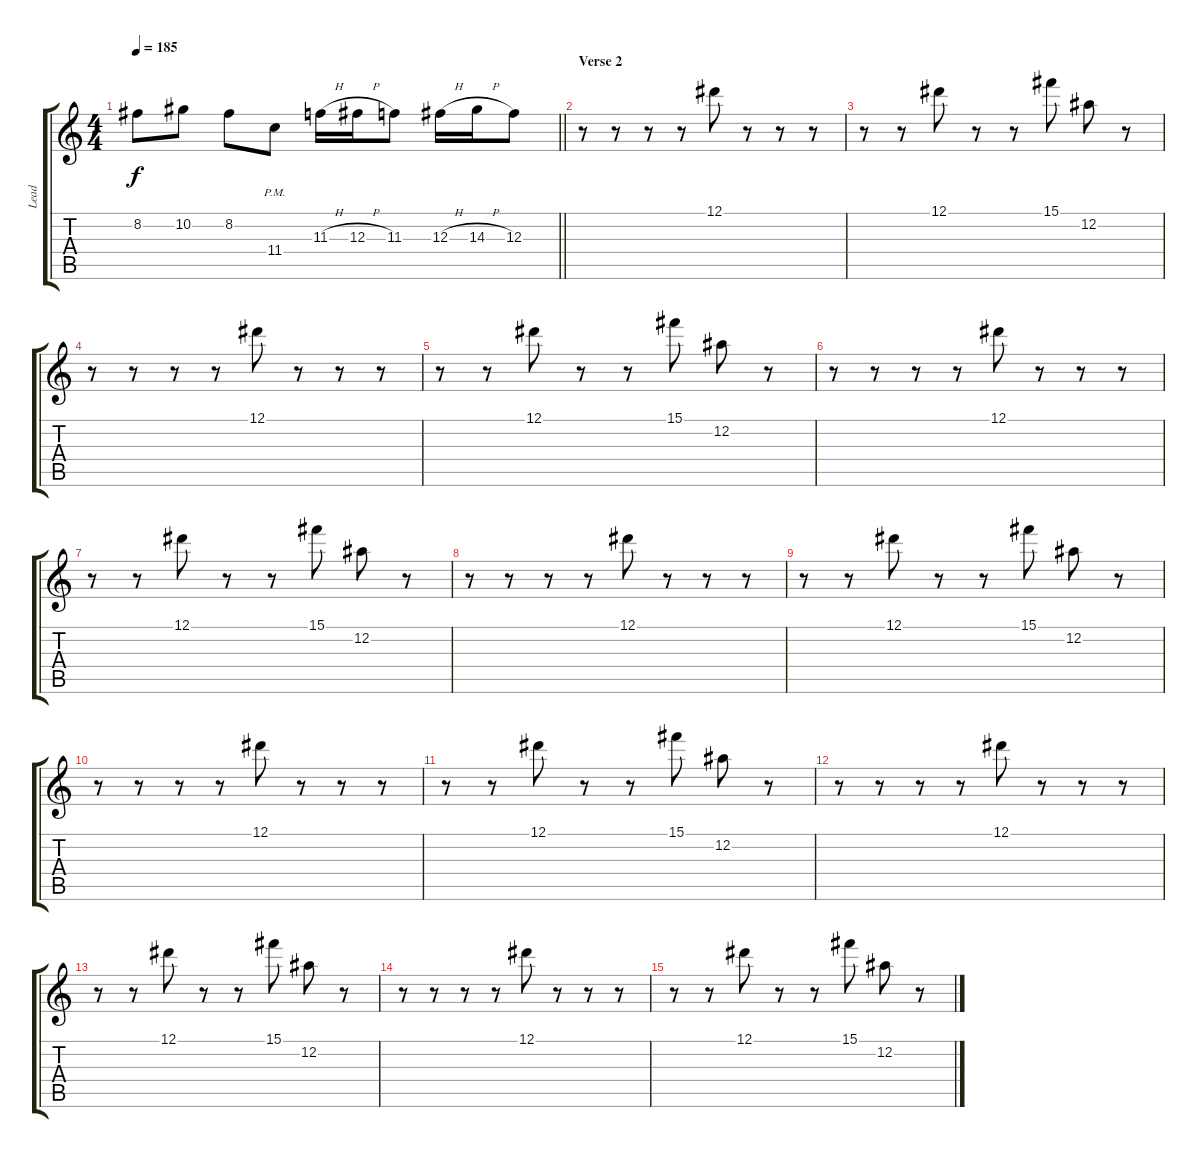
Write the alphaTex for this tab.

\track ("Lead" "Lead") {instrument overdrivenguitar}
\staff {score tabs}
\tuning (Eb4 Bb3 Gb3 Db3 Ab2 Db2) {hide}
\ts (4 4)
\tempo 185
\clef g2
\barLineRight lightlight
\ks c
8.2.8{dy f} 10.2.8 8.2.8 11.4{pm}.8 11.3{h}.16 12.3{h}.16 11.3.8 12.3{h}.16 14.3{h}.16 12.3.8 |
\section ("" "Verse 2")
r.8 r.8 r.8 r.8 12.1.8 r.8 r.8 r.8 |
r.8 r.8 12.1.8 r.8 r.8 15.1.8 12.2.8 r.8 |
r.8 r.8 r.8 r.8 12.1.8 r.8 r.8 r.8 |
r.8 r.8 12.1.8 r.8 r.8 15.1.8 12.2.8 r.8 |
r.8 r.8 r.8 r.8 12.1.8 r.8 r.8 r.8 |
r.8 r.8 12.1.8 r.8 r.8 15.1.8 12.2.8 r.8 |
r.8 r.8 r.8 r.8 12.1.8 r.8 r.8 r.8 |
r.8 r.8 12.1.8 r.8 r.8 15.1.8 12.2.8 r.8 |
r.8 r.8 r.8 r.8 12.1.8 r.8 r.8 r.8 |
r.8 r.8 12.1.8 r.8 r.8 15.1.8 12.2.8 r.8 |
r.8 r.8 r.8 r.8 12.1.8 r.8 r.8 r.8 |
r.8 r.8 12.1.8 r.8 r.8 15.1.8 12.2.8 r.8 |
r.8 r.8 r.8 r.8 12.1.8 r.8 r.8 r.8 |
r.8 r.8 12.1.8 r.8 r.8 15.1.8 12.2.8 r.8
